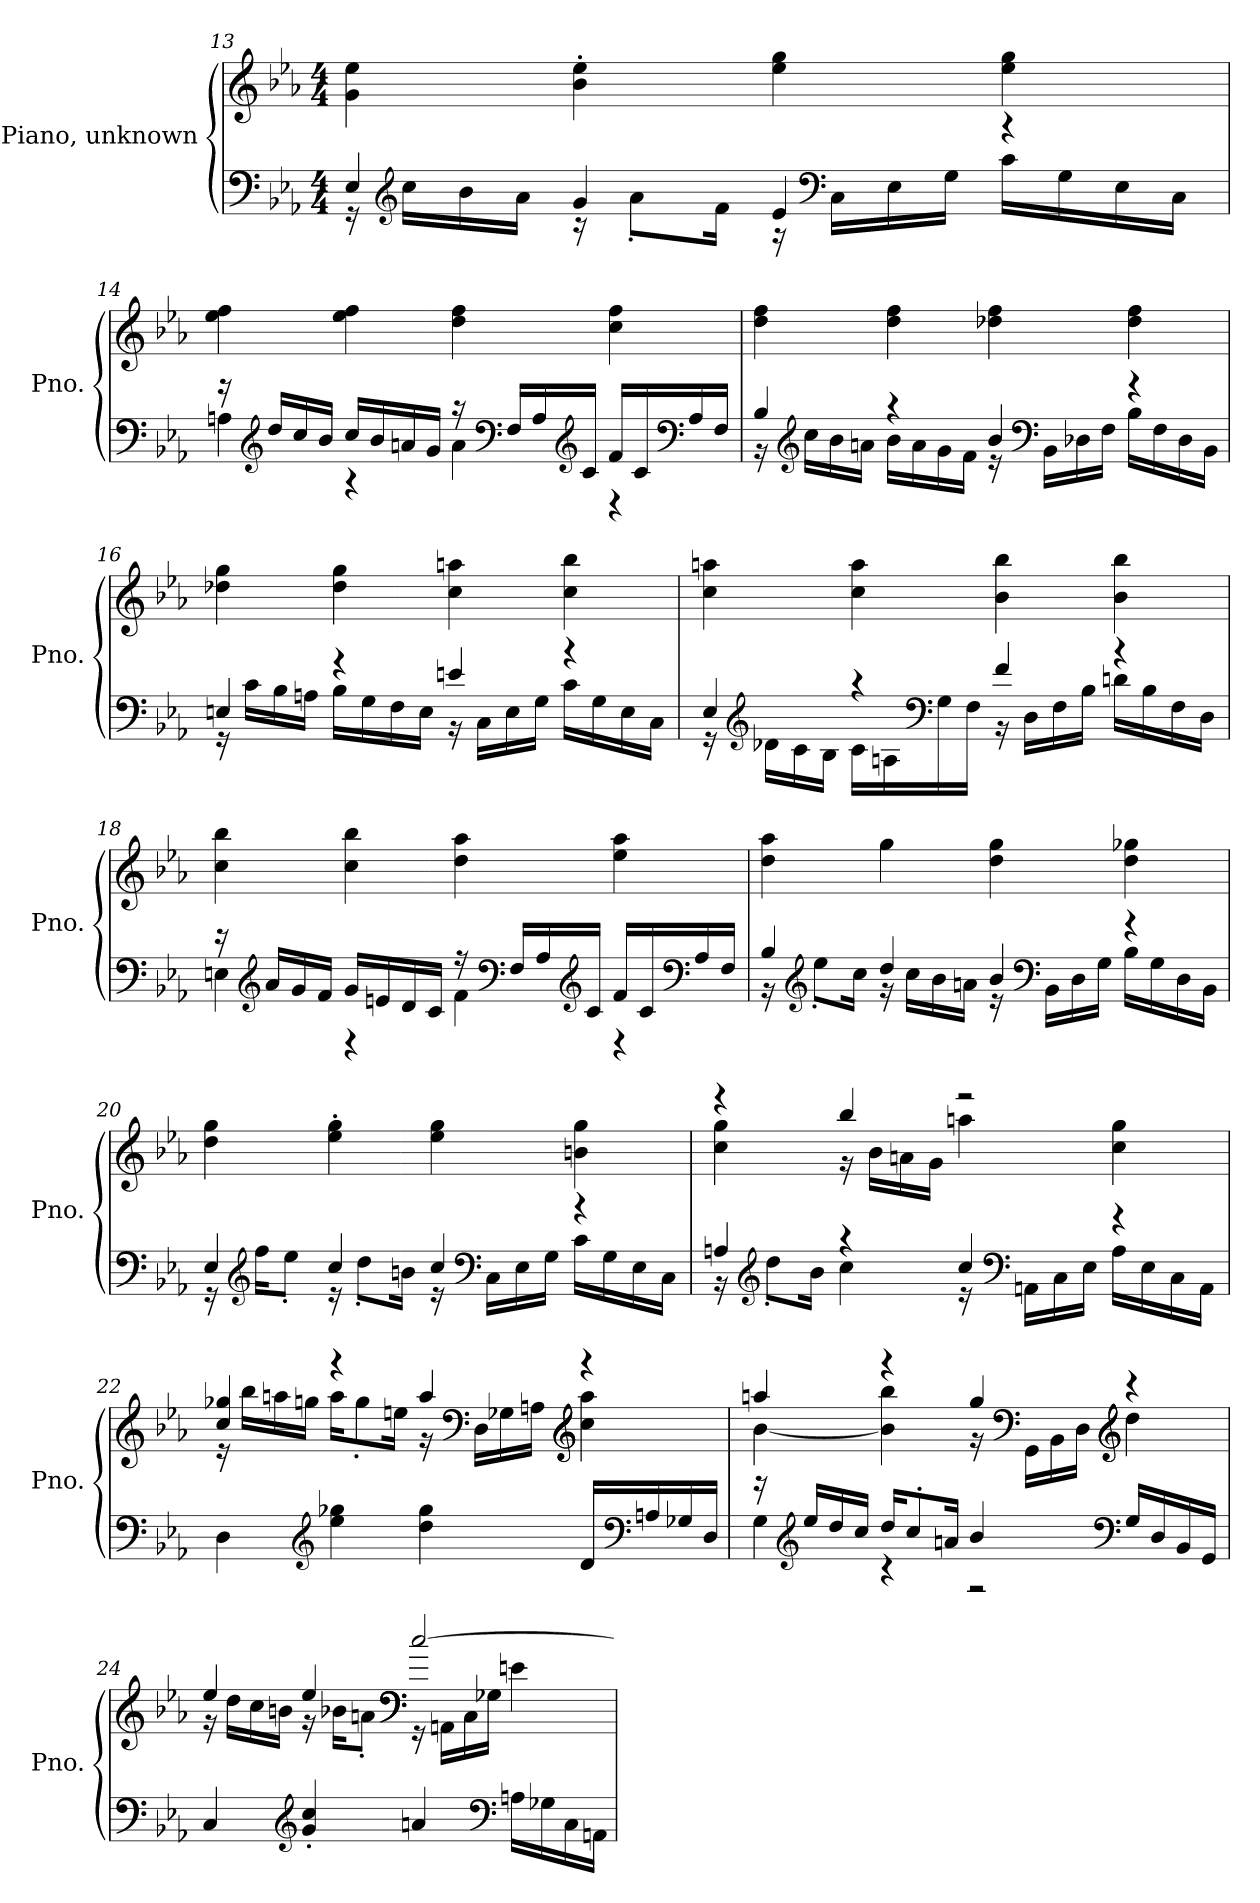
**kern	**kern
*part1	*part1
*staff2	*staff1
*I"Piano, unknown	*
*I'Pno.	*
*clefF4	*clefG2
*k[b-e-a-]	*k[b-e-a-]
*M4/4	*M4/4
=13	=13
*^	*
4E-/	16r	4g\ 4ee-\
*clefG2	*	*
.	16cc\LL	.
.	16b-\	.
.	16a-\JJ	.
4g/	16r	4b-\' 4ee-\'
.	8a-'\L	.
.	16f\Jk	.
4e-/	16r	4ee-\ 4gg\
*clefF4	*	*
.	16C\LL	.
.	16E-\	.
.	16G\JJ	.
4r	16c\LL	4ee-\ 4gg\
.	16G\	.
.	16E-\	.
.	16C\JJ	.
!!LO:PB:g=z
=14	=14	=14
16r	4An\	4ee-\ 4ff\
*clefG2	*	*
16dd/LL	.	.
16cc/	.	.
16b-/JJ	.	.
16cc/LL	4r	4ee-\ 4ff\
16b-/	.	.
16an/	.	.
16g/JJ	.	.
16r	4a\	4dd\ 4ff\
*clefF4	*	*
16F/LL	.	.
16A/	.	.
*clefG2	*	*
16c/JJ	.	.
16f/LL	4r	4cc\ 4ff\
16c/	.	.
*clefF4	*	*
16A/	.	.
16F/JJ	.	.
=15	=15	=15
4B-/	16r	4dd\ 4ff\
*clefG2	*	*
.	16cc\LL	.
.	16b-\	.
.	16an\JJ	.
4r	16b-\LL	4dd\ 4ff\
.	16a\	.
.	16g\	.
.	16f\JJ	.
4b-/	16r	4dd-X\ 4ff\
*clefF4	*	*
.	16BB-\LL	.
.	16D-X\	.
.	16F\JJ	.
4r	16B-\LL	4dd-\ 4ff\
.	16F\	.
.	16D-\	.
.	16BB-\JJ	.
!!LO:LB:g=z
=16	=16	=16
4En/	16r	4dd-X\ 4gg\
.	16c\LL	.
.	16B-\	.
.	16An\JJ	.
4r	16B-\LL	4dd-\ 4gg\
.	16G\	.
.	16F\	.
.	16E\JJ	.
4en/	16r	4cc\ 4aan\
.	16C\LL	.
.	16E\	.
.	16G\JJ	.
4r	16c\LL	4cc\ 4bb-\
.	16G\	.
.	16E\	.
.	16C\JJ	.
=17	=17	=17
4E-/	16r	4cc\ 4aan\
*clefG2	*	*
.	16d-X\LL	.
.	16c\	.
.	16B-\JJ	.
4r	16c\LL	4cc\ 4aa\
.	16An\	.
*clefF4	*	*
.	16G\	.
.	16F\JJ	.
4f/	16r	4b-\ 4bb-\
.	16D\LL	.
.	16F\	.
.	16B-\JJ	.
4r	16dn\LL	4b-\ 4bb-\
.	16B-\	.
.	16F\	.
.	16D\JJ	.
!!LO:LB:g=z
=18	=18	=18
16r	4En\	4cc\ 4bb-\
*clefG2	*	*
16a-/LL	.	.
16g/	.	.
16f/JJ	.	.
16g/LL	4r	4cc\ 4bb-\
16en/	.	.
16d/	.	.
16c/JJ	.	.
16r	4f\	4dd\ 4aa-\
*clefF4	*	*
16F/LL	.	.
16A-/	.	.
*clefG2	*	*
16c/JJ	.	.
16f/LL	4r	4ee-\ 4aa-\
16c/	.	.
*clefF4	*	*
16A-/	.	.
16F/JJ	.	.
=19	=19	=19
4B-/	16r	4dd\ 4aa-\
*clefG2	*	*
.	8ee-'\L	.
.	16cc\Jk	.
4dd/	16r	4gg\
.	16cc\LL	.
.	16b-\	.
.	16an\JJ	.
4b-/	16r	4dd\ 4gg\
*clefF4	*	*
.	16BB-\LL	.
.	16D\	.
.	16G\JJ	.
4r	16B-\LL	4dd\ 4gg-X\
.	16G\	.
.	16D\	.
.	16BB-\JJ	.
!!LO:LB:g=z
=20	=20	=20
4E-/	16r	4dd\ 4gg\
*clefG2	*	*
.	16ff\KL	.
.	8ee-'\J	.
4cc/	16r	4ee-\' 4gg\'
.	8dd'\L	.
.	16bn\Jk	.
4cc/	16r	4ee-\ 4gg\
*clefF4	*	*
.	16C\LL	.
.	16E-\	.
.	16G\JJ	.
4r	16c\LL	4bn\ 4gg\
.	16G\	.
.	16E-\	.
.	16C\JJ	.
=21	=21	=21
*	*	*^
4An/	16r	4r	4cc\ 4gg\
*clefG2	*	*	*
.	8dd'\L	.	.
.	16b-\Jk	.	.
4r	4cc\	4bb-/	16r
.	.	.	16b-\LL
.	.	.	16an\
.	.	.	16g\JJ
4cc/	16r	2r	4aan\
*clefF4	*	*	*
.	16AAn\LL	.	.
.	16C\	.	.
.	16E-\JJ	.	.
4r	16A\LL	.	4cc\ 4gg\
.	16E-\	.	.
.	16C\	.	.
.	16AA\JJ	.	.
*v	*v	*	*
!!LO:LB:g=z	!!
=22	=22	=22
4D\	4cc/ 4gg-X/	16r
.	.	16bb-\LL
.	.	16aan\
.	.	16ggn\JJ
*clefG2	*	*
4ee-\ 4gg-X\	4r	16aa\KL
.	.	8gg'\
.	.	16een\Jk
4dd\ 4gg-\	4aa/	16r
*	*clefF4	*
.	.	16D\LL
.	.	16G-X\
.	.	16An\JJ
*	*clefG2	*
16d/LL	4r	4cc\ 4aa\
*clefF4	*	*
16An/	.	.
16G-X/	.	.
16D/JJ	.	.
!!LO:LB:g=z	!!
=23	=23	=23
*^	*	*
16r	4G\	4aan/	[4b-\
*clefG2	*	*	*
16ee-/LL	.	.	.
16dd/	.	.	.
16cc/JJ	.	.	.
16dd/KL	4r	4r	4b-\] 4bb-\
8cc'/	.	.	.
16an/Jk	.	.	.
4b-/	2r	4gg/	16r
*	*	*clefF4	*
.	.	.	16GG\LL
.	.	.	16BB-\
.	.	.	16D\JJ
*clefF4	*	*clefG2	*
16G/LL	.	4r	4dd\
16D/	.	.	.
16BB-/	.	.	.
16GG/JJ	.	.	.
*v	*v	*	*
=24	=24	=24
4C/	4ee-/	16r
.	.	16dd\LL
.	.	16cc\
.	.	16bn\JJ
*clefG2	*	*
4g/' 4cc/'	4ee-/	16r
.	.	16b-X\KL
.	.	8an'\J
*	*clefF4	*
4an/	[2cc/	16r
.	.	16AAn\LL
.	.	16C\
.	.	16G-X\JJ
*clefF4	*	*
16An\LL	.	4en\
16G-X\	.	.
16C\	.	.
16AAn\JJ	.	.
*	*v	*v
=	=
*-	*-
